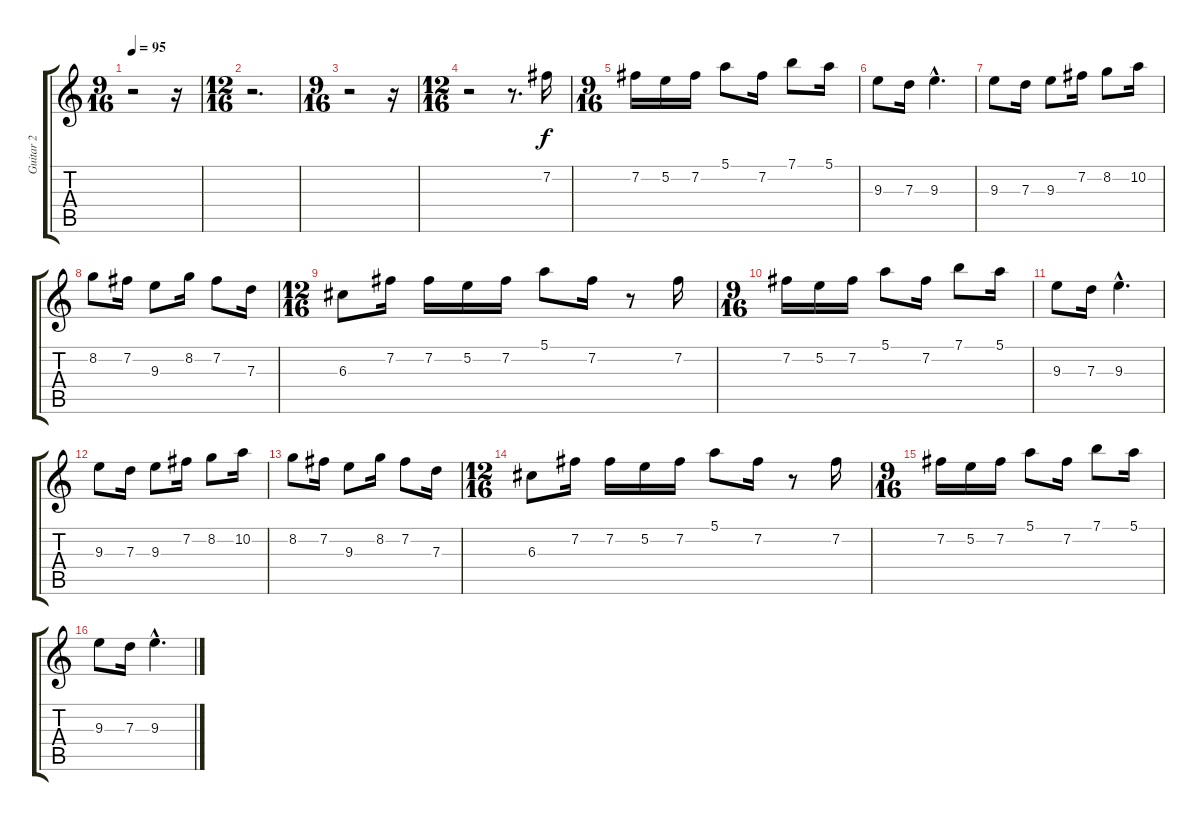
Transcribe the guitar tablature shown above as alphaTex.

\track ("Guitar 2" "Guitar 2") {instrument acousticguitarsteel}
\staff {score tabs}
\tuning (E4 B3 G3 D3 A2 E2) {hide}
\ts (9 16)
\tempo 95
\clef g2
\ks c
r.2{dy f} r.16 |
\ts (12 16)
r.2{d} |
\ts (9 16)
r.2 r.16 |
\ts (12 16)
r.2 r.8{d} 7.2.16 |
\ts (9 16)
7.2.16 5.2.16 7.2.16 5.1.8 7.2.16 7.1.8 5.1.16 |
9.3.8 7.3.16 9.3{hac}.4{d} |
9.3.8 7.3.16 9.3.8 7.2.16 8.2.8 10.2.16 |
8.2.8 7.2.16 9.3.8 8.2.16 7.2.8 7.3.16 |
\ts (12 16)
6.3.8 7.2.16 7.2.16 5.2.16 7.2.16 5.1.8 7.2.16 r.8 7.2.16 |
\ts (9 16)
7.2.16 5.2.16 7.2.16 5.1.8 7.2.16 7.1.8 5.1.16 |
9.3.8 7.3.16 9.3{hac}.4{d} |
9.3.8 7.3.16 9.3.8 7.2.16 8.2.8 10.2.16 |
8.2.8 7.2.16 9.3.8 8.2.16 7.2.8 7.3.16 |
\ts (12 16)
6.3.8 7.2.16 7.2.16 5.2.16 7.2.16 5.1.8 7.2.16 r.8 7.2.16 |
\ts (9 16)
7.2.16 5.2.16 7.2.16 5.1.8 7.2.16 7.1.8 5.1.16 |
9.3.8 7.3.16 9.3{hac}.4{d}
